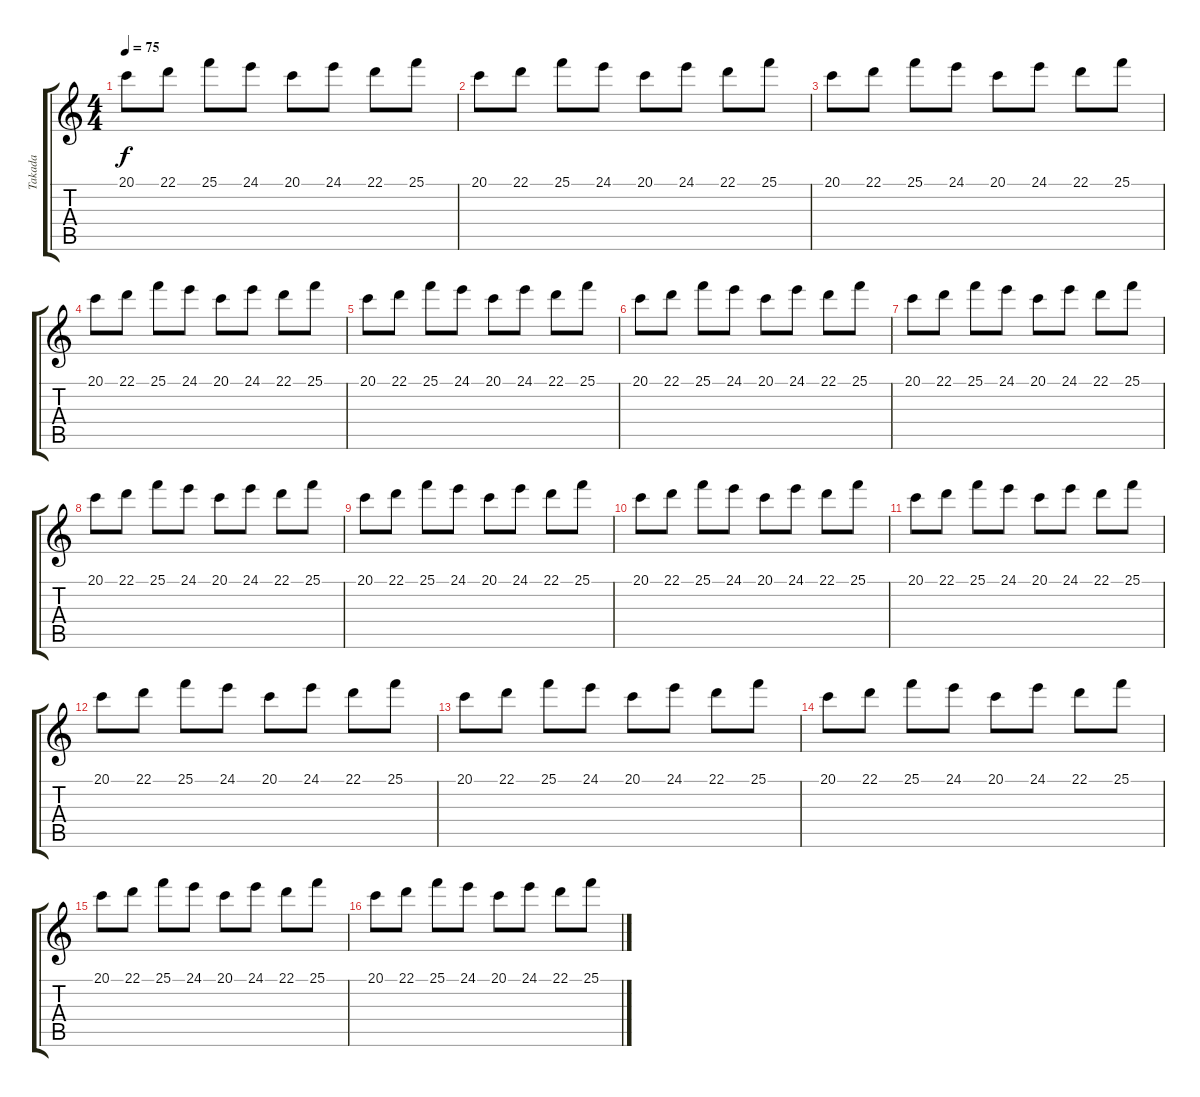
\track ("Takada" "Takada") {instrument vibraphone}
\staff {score tabs}
\tuning (E4 B3 G3 D3 A2 E2) {hide}
\ts (4 4)
\tempo 75
\clef g2
\ks c
20.1.8{dy f} 22.1.8 25.1.8 24.1.8 20.1.8 24.1.8 22.1.8 25.1.8 |
20.1.8 22.1.8 25.1.8 24.1.8 20.1.8 24.1.8 22.1.8 25.1.8 |
20.1.8 22.1.8 25.1.8 24.1.8 20.1.8 24.1.8 22.1.8 25.1.8 |
20.1.8 22.1.8 25.1.8 24.1.8 20.1.8 24.1.8 22.1.8 25.1.8 |
20.1.8 22.1.8 25.1.8 24.1.8 20.1.8 24.1.8 22.1.8 25.1.8 |
20.1.8 22.1.8 25.1.8 24.1.8 20.1.8 24.1.8 22.1.8 25.1.8 |
20.1.8 22.1.8 25.1.8 24.1.8 20.1.8 24.1.8 22.1.8 25.1.8 |
20.1.8 22.1.8 25.1.8 24.1.8 20.1.8 24.1.8 22.1.8 25.1.8 |
20.1.8 22.1.8 25.1.8 24.1.8 20.1.8 24.1.8 22.1.8 25.1.8 |
20.1.8 22.1.8 25.1.8 24.1.8 20.1.8 24.1.8 22.1.8 25.1.8 |
20.1.8 22.1.8 25.1.8 24.1.8 20.1.8 24.1.8 22.1.8 25.1.8 |
20.1.8 22.1.8 25.1.8 24.1.8 20.1.8 24.1.8 22.1.8 25.1.8 |
20.1.8 22.1.8 25.1.8 24.1.8 20.1.8 24.1.8 22.1.8 25.1.8 |
20.1.8 22.1.8 25.1.8 24.1.8 20.1.8 24.1.8 22.1.8 25.1.8 |
20.1.8 22.1.8 25.1.8 24.1.8 20.1.8 24.1.8 22.1.8 25.1.8 |
20.1.8 22.1.8 25.1.8 24.1.8 20.1.8 24.1.8 22.1.8 25.1.8
